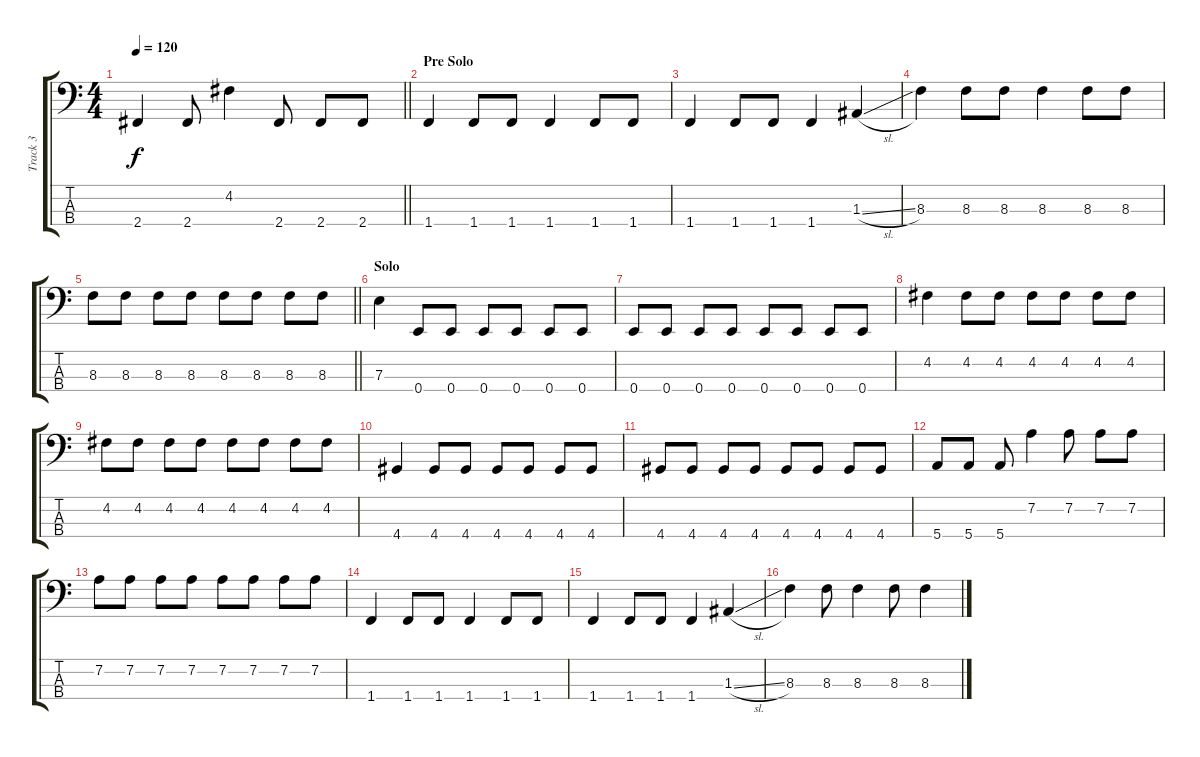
\track ("Track 3" "Track 3") {instrument electricbasspick}
\staff {score tabs}
\tuning (G2 D2 A1 E1) {hide}
\ts (4 4)
\tempo 120
\clef f4
\barLineRight lightlight
\ks c
2.4.4{dy f} 2.4.8 4.2.4 2.4.8 2.4.8 2.4.8 |
\section ("" "Pre Solo")
1.4.4 1.4.8 1.4.8 1.4.4 1.4.8 1.4.8 |
1.4.4 1.4.8 1.4.8 1.4.4 1.3{sl}.4 |
8.3.4 8.3.8 8.3.8 8.3.4 8.3.8 8.3.8 |
\barLineRight lightlight
8.3.8 8.3.8 8.3.8 8.3.8 8.3.8 8.3.8 8.3.8 8.3.8 |
\section ("" "Solo")
7.3.4 0.4.8 0.4.8 0.4.8 0.4.8 0.4.8 0.4.8 |
0.4.8 0.4.8 0.4.8 0.4.8 0.4.8 0.4.8 0.4.8 0.4.8 |
4.2.4 4.2.8 4.2.8 4.2.8 4.2.8 4.2.8 4.2.8 |
4.2.8 4.2.8 4.2.8 4.2.8 4.2.8 4.2.8 4.2.8 4.2.8 |
4.4.4 4.4.8 4.4.8 4.4.8 4.4.8 4.4.8 4.4.8 |
4.4.8 4.4.8 4.4.8 4.4.8 4.4.8 4.4.8 4.4.8 4.4.8 |
5.4.8 5.4.8 5.4.8 7.2.4 7.2.8 7.2.8 7.2.8 |
7.2.8 7.2.8 7.2.8 7.2.8 7.2.8 7.2.8 7.2.8 7.2.8 |
1.4.4 1.4.8 1.4.8 1.4.4 1.4.8 1.4.8 |
1.4.4 1.4.8 1.4.8 1.4.4 1.3{sl}.4 |
8.3.4 8.3.8 8.3.4 8.3.8 8.3.4
